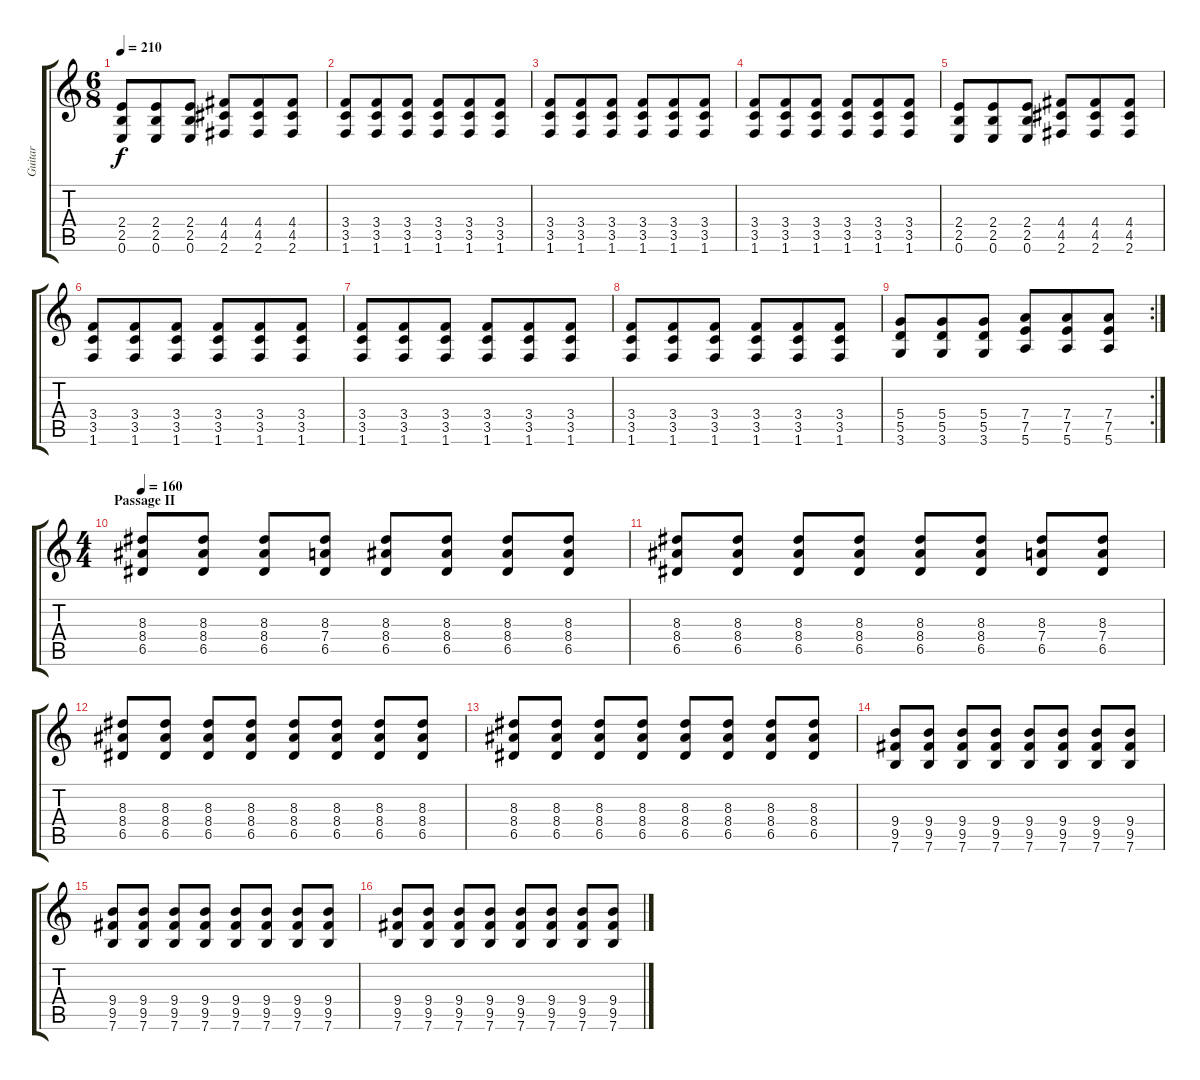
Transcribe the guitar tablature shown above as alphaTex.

\track ("Guitar" "Guitar") {instrument distortionguitar}
\staff {score tabs}
\tuning (E4 B3 G3 D3 A2 E2) {hide}
\ts (6 8)
\tempo 210
\clef g2
\ks c
(2.4 2.5 0.6).8{dy f} (2.4 2.5 0.6).8 (2.4 2.5 0.6).8 (4.4 4.5 2.6).8 (4.4 4.5 2.6).8 (4.4 4.5 2.6).8 |
(3.4 3.5 1.6).8 (3.4 3.5 1.6).8 (3.4 3.5 1.6).8 (3.4 3.5 1.6).8 (3.4 3.5 1.6).8 (3.4 3.5 1.6).8 |
(3.4 3.5 1.6).8 (3.4 3.5 1.6).8 (3.4 3.5 1.6).8 (3.4 3.5 1.6).8 (3.4 3.5 1.6).8 (3.4 3.5 1.6).8 |
(3.4 3.5 1.6).8 (3.4 3.5 1.6).8 (3.4 3.5 1.6).8 (3.4 3.5 1.6).8 (3.4 3.5 1.6).8 (3.4 3.5 1.6).8 |
(2.4 2.5 0.6).8 (2.4 2.5 0.6).8 (2.4 2.5 0.6).8 (4.4 4.5 2.6).8 (4.4 4.5 2.6).8 (4.4 4.5 2.6).8 |
(3.4 3.5 1.6).8 (3.4 3.5 1.6).8 (3.4 3.5 1.6).8 (3.4 3.5 1.6).8 (3.4 3.5 1.6).8 (3.4 3.5 1.6).8 |
(3.4 3.5 1.6).8 (3.4 3.5 1.6).8 (3.4 3.5 1.6).8 (3.4 3.5 1.6).8 (3.4 3.5 1.6).8 (3.4 3.5 1.6).8 |
(3.4 3.5 1.6).8 (3.4 3.5 1.6).8 (3.4 3.5 1.6).8 (3.4 3.5 1.6).8 (3.4 3.5 1.6).8 (3.4 3.5 1.6).8 |
\rc 2
(5.4 5.5 3.6).8 (5.4 5.5 3.6).8 (5.4 5.5 3.6).8 (7.4 7.5 5.6).8 (7.4 7.5 5.6).8 (7.4 7.5 5.6).8 |
\ts (4 4)
\section ("" "Passage II")
\tempo 160
(8.3 8.4 6.5).8 (8.3 8.4 6.5).8 (8.3 8.4 6.5).8 (8.3 7.4 6.5).8 (8.3 8.4 6.5).8 (8.3 8.4 6.5).8 (8.3 8.4 6.5).8 (8.3 8.4 6.5).8 |
(8.3 8.4 6.5).8 (8.3 8.4 6.5).8 (8.3 8.4 6.5).8 (8.3 8.4 6.5).8 (8.3 8.4 6.5).8 (8.3 8.4 6.5).8 (8.3 7.4 6.5).8 (8.3 7.4 6.5).8 |
(8.3 8.4 6.5).8 (8.3 8.4 6.5).8 (8.3 8.4 6.5).8 (8.3 8.4 6.5).8 (8.3 8.4 6.5).8 (8.3 8.4 6.5).8 (8.3 8.4 6.5).8 (8.3 8.4 6.5).8 |
(8.3 8.4 6.5).8 (8.3 8.4 6.5).8 (8.3 8.4 6.5).8 (8.3 8.4 6.5).8 (8.3 8.4 6.5).8 (8.3 8.4 6.5).8 (8.3 8.4 6.5).8 (8.3 8.4 6.5).8 |
(9.4 9.5 7.6).8 (9.4 9.5 7.6).8 (9.4 9.5 7.6).8 (9.4 9.5 7.6).8 (9.4 9.5 7.6).8 (9.4 9.5 7.6).8 (9.4 9.5 7.6).8 (9.4 9.5 7.6).8 |
(9.4 9.5 7.6).8 (9.4 9.5 7.6).8 (9.4 9.5 7.6).8 (9.4 9.5 7.6).8 (9.4 9.5 7.6).8 (9.4 9.5 7.6).8 (9.4 9.5 7.6).8 (9.4 9.5 7.6).8 |
(9.4 9.5 7.6).8 (9.4 9.5 7.6).8 (9.4 9.5 7.6).8 (9.4 9.5 7.6).8 (9.4 9.5 7.6).8 (9.4 9.5 7.6).8 (9.4 9.5 7.6).8 (9.4 9.5 7.6).8
